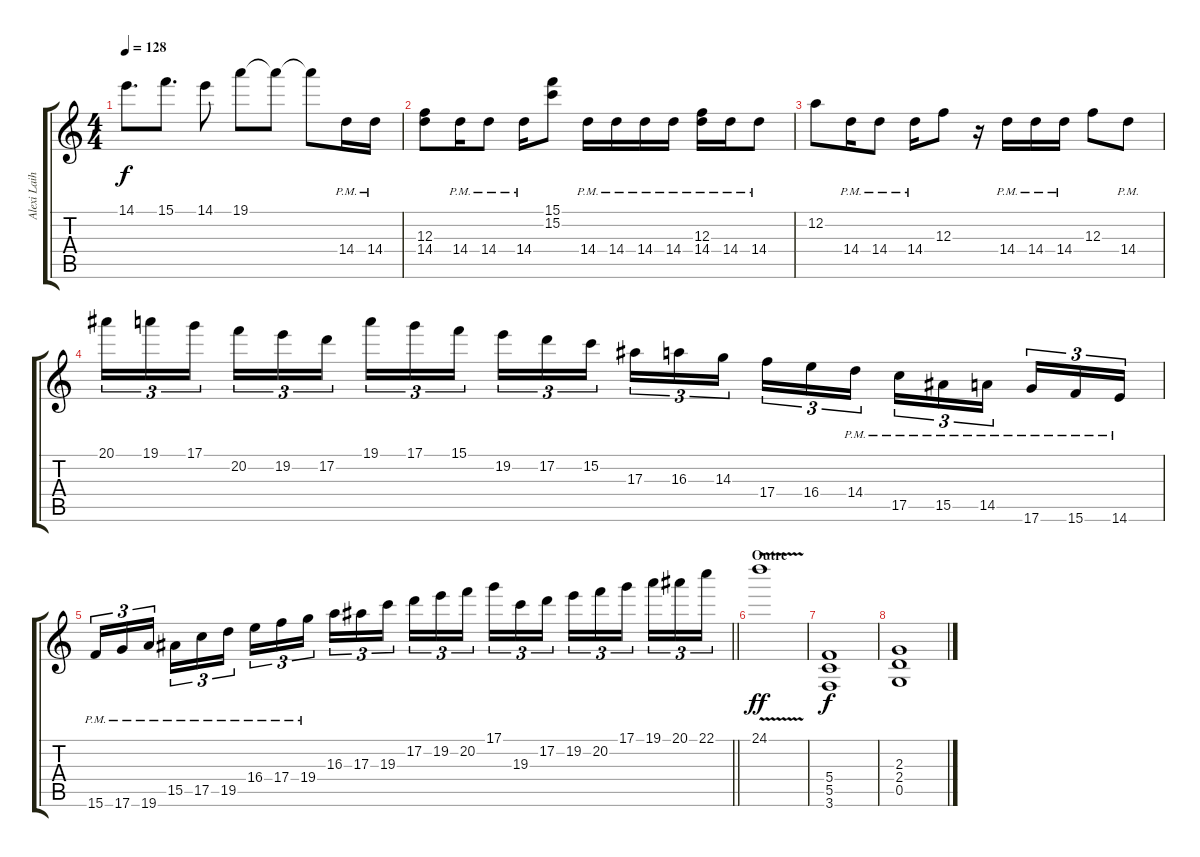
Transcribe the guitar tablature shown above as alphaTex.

\track ("Alexi Laiho" "Alexi Laih") {instrument overdrivenguitar}
\staff {score tabs}
\tuning (D4 A3 F3 C3 G2 D2) {hide}
\ts (4 4)
\tempo 128
\clef g2
\ks c
14.1.8{d dy f} 15.1.8{d} 14.1.8 19.1.8 19.1{t}.8 19.1{t}.8 14.4{pm}.16 14.4{pm}.16 |
(12.3 14.4).8 14.4{pm}.16 14.4{pm}.8 14.4{pm}.16 (15.1 15.2).8 14.4{pm}.16 14.4{pm}.16 14.4{pm}.16 14.4{pm}.16 (12.3 14.4{pm}).16 14.4{pm}.16 14.4{pm}.8 |
12.2.8 14.4{pm}.16 14.4{pm}.8 14.4{pm}.16 12.3.8 r.16 14.4{pm}.16 14.4{pm}.16 14.4{pm}.16 12.3.8 14.4{pm}.8 |
20.1.16{tu (3 2)} 19.1.16{tu (3 2)} 17.1.16{tu (3 2) beam splitsecondary} 20.2.16{tu (3 2)} 19.2.16{tu (3 2)} 17.2.16{tu (3 2)} 19.1.16{tu (3 2)} 17.1.16{tu (3 2)} 15.1.16{tu (3 2) beam splitsecondary} 19.2.16{tu (3 2)} 17.2.16{tu (3 2)} 15.2.16{tu (3 2)} 17.3.16{tu (3 2)} 16.3.16{tu (3 2)} 14.3.16{tu (3 2) beam splitsecondary} 17.4.16{tu (3 2)} 16.4.16{tu (3 2)} 14.4{pm}.16{tu (3 2)} 17.5{pm}.16{tu (3 2)} 15.5{pm}.16{tu (3 2)} 14.5{pm}.16{tu (3 2) beam splitsecondary} 17.6{pm}.16{tu (3 2)} 15.6{pm}.16{tu (3 2)} 14.6{pm}.16{tu (3 2)} |
\barLineRight lightlight
15.6{pm}.16{tu (3 2)} 17.6{pm}.16{tu (3 2)} 19.6{pm}.16{tu (3 2) beam splitsecondary} 15.5{pm}.16{tu (3 2)} 17.5{pm}.16{tu (3 2)} 19.5{pm}.16{tu (3 2)} 16.4{pm}.16{tu (3 2)} 17.4{pm}.16{tu (3 2)} 19.4{pm}.16{tu (3 2) beam splitsecondary} 16.3.16{tu (3 2)} 17.3.16{tu (3 2)} 19.3.16{tu (3 2)} 17.2.16{tu (3 2)} 19.2.16{tu (3 2)} 20.2.16{tu (3 2) beam splitsecondary} 17.1.16{tu (3 2)} 19.3.16{tu (3 2)} 17.2.16{tu (3 2)} 19.2.16{tu (3 2)} 20.2.16{tu (3 2)} 17.1.16{tu (3 2) beam splitsecondary} 19.1.16{tu (3 2)} 20.1.16{tu (3 2)} 22.1.16{tu (3 2)} |
\section ("" "Outre")
24.1{v}.1{dy ff} |
(5.4 5.5 3.6).1{dy f} |
(2.3 2.4 0.5).1
